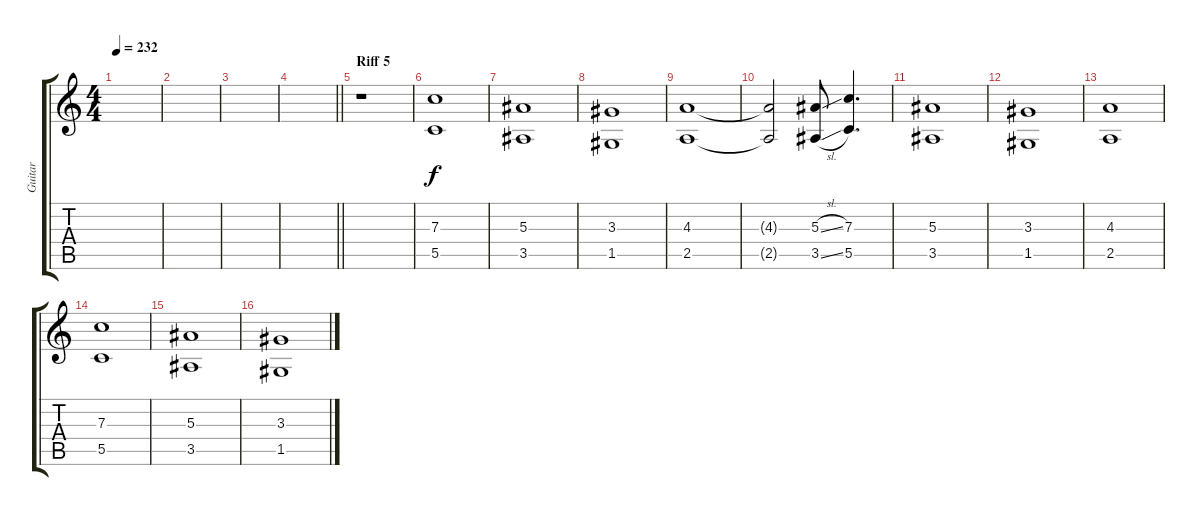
\track ("Guitar" "Guitar") {instrument distortionguitar}
\staff {score tabs}
\tuning (D4 A3 F3 C3 G2 D2) {hide}
\ts (4 4)
\tempo 232
\clef g2
\ks c
|
|
|
\barLineRight lightlight
|
\section ("" "Riff 5")
r.1{volume 13} |
(7.3 5.5).1 |
(5.3 3.5).1 |
(3.3 1.5).1 |
(4.3 2.5).1 |
(4.3{t} 2.5{t}).2 (5.3{sl} 3.5{sl}).8 (7.3 5.5).4{d} |
(5.3 3.5).1 |
(3.3 1.5).1 |
(4.3 2.5).1 |
(7.3 5.5).1 |
(5.3 3.5).1 |
(3.3 1.5).1
